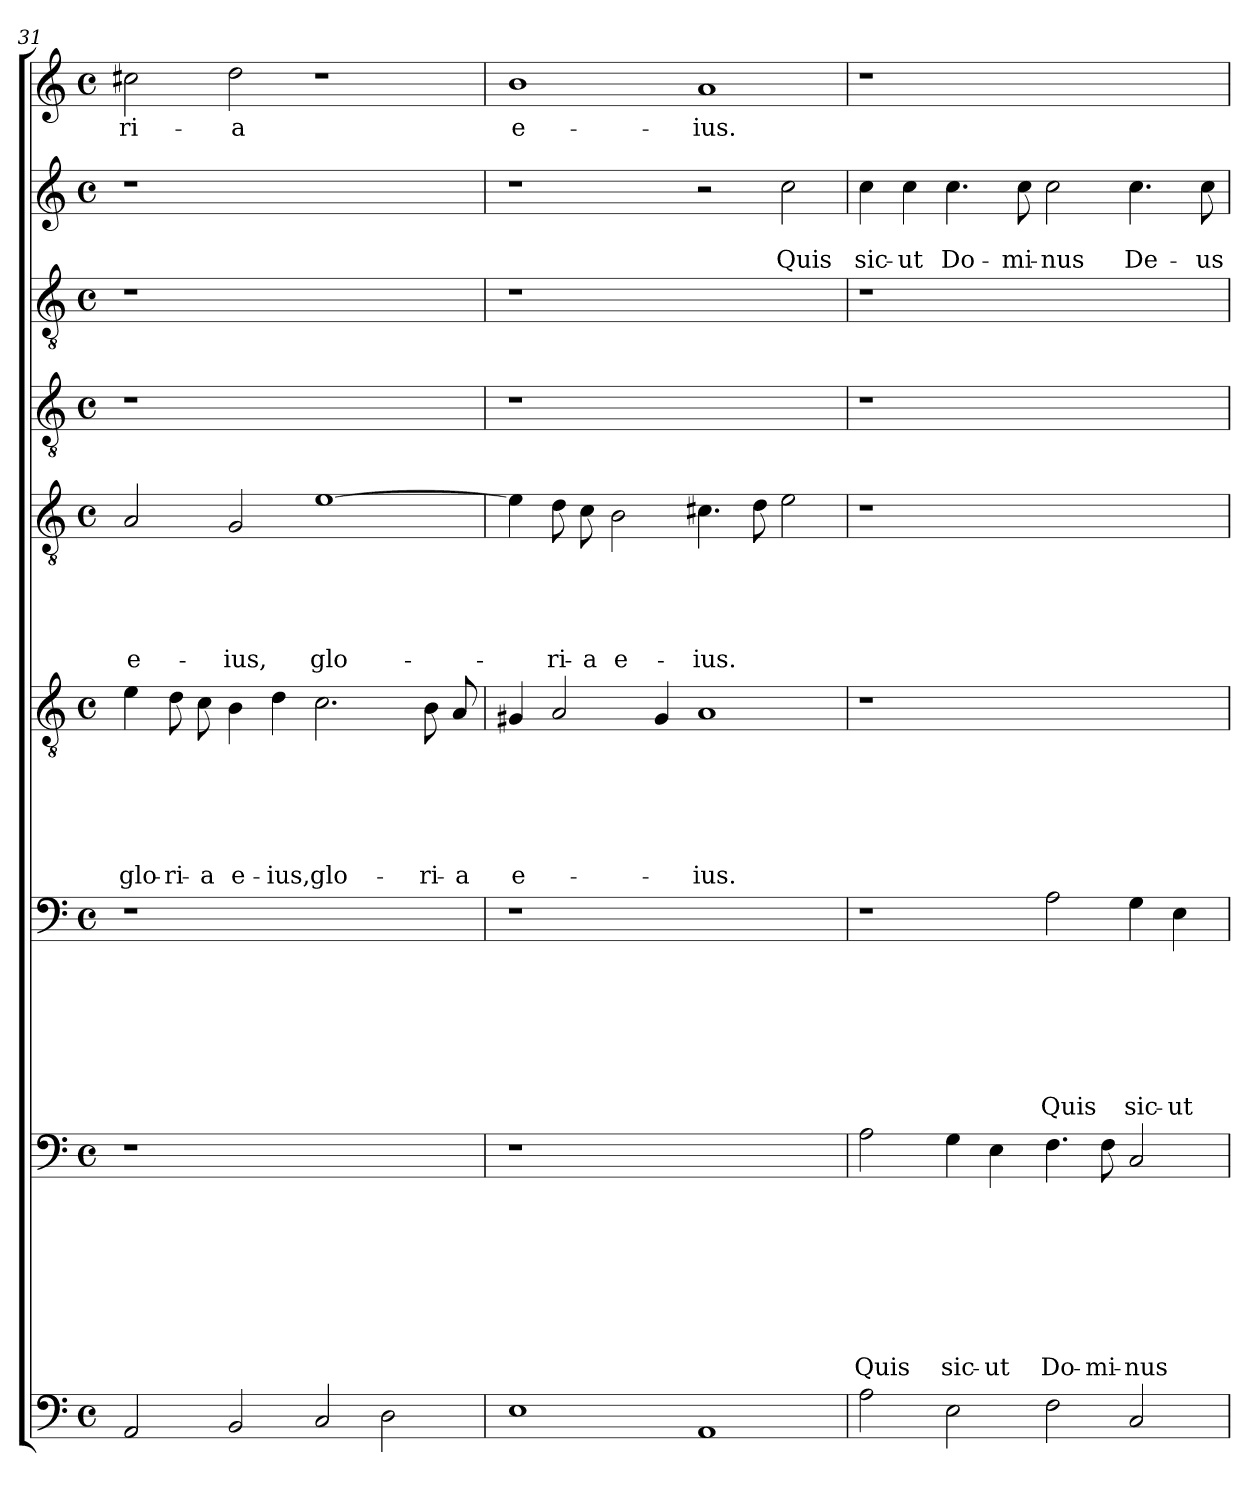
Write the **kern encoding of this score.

**kern	**kern	**text	**text	**text	**text	**text	**text	**text	**text	**kern	**text	**text	**text	**text	**text	**text	**text	**kern	**text	**text	**text	**text	**text	**text	**kern	**text	**text	**text	**text	**text	**kern	**kern	**kern	**text	**text	**kern	**text
*part9	*part8	*part8	*part8	*part8	*part8	*part8	*part8	*part8	*part8	*part7	*part7	*part7	*part7	*part7	*part7	*part7	*part7	*part6	*part6	*part6	*part6	*part6	*part6	*part6	*part5	*part5	*part5	*part5	*part5	*part5	*part4	*part3	*part2	*part2	*part2	*part1	*part1
*staff9	*staff8	*staff8	*staff8	*staff8	*staff8	*staff8	*staff8	*staff8	*staff8	*staff7	*staff7	*staff7	*staff7	*staff7	*staff7	*staff7	*staff7	*staff6	*staff6	*staff6	*staff6	*staff6	*staff6	*staff6	*staff5	*staff5	*staff5	*staff5	*staff5	*staff5	*staff4	*staff3	*staff2	*staff2	*staff2	*staff1	*staff1
!!LO:LB:g=z
*clefF4	*clefF4	*	*	*	*	*	*	*	*	*clefF4	*	*	*	*	*	*	*	*clefGv2	*	*	*	*	*	*	*clefGv2	*	*	*	*	*	*clefGv2	*clefGv2	*clefG2	*	*	*clefG2	*
*k[]	*k[]	*	*	*	*	*	*	*	*	*k[]	*	*	*	*	*	*	*	*k[]	*	*	*	*	*	*	*k[]	*	*	*	*	*	*k[]	*k[]	*k[]	*	*	*k[]	*
*C:	*C:	*	*	*	*	*	*	*	*	*C:	*	*	*	*	*	*	*	*C:	*	*	*	*	*	*	*C:	*	*	*	*	*	*C:	*C:	*C:	*	*	*C:	*
*M4/4	*M4/4	*	*	*	*	*	*	*	*	*M4/4	*	*	*	*	*	*	*	*M4/4	*	*	*	*	*	*	*M4/4	*	*	*	*	*	*M4/4	*M4/4	*M4/4	*	*	*M4/4	*
*met(c)	*met(c)	*	*	*	*	*	*	*	*	*met(c)	*	*	*	*	*	*	*	*met(c)	*	*	*	*	*	*	*met(c)	*	*	*	*	*	*met(c)	*met(c)	*met(c)	*	*	*met(c)	*
=31	=31	=31	=31	=31	=31	=31	=31	=31	=31	=31	=31	=31	=31	=31	=31	=31	=31	=31	=31	=31	=31	=31	=31	=31	=31	=31	=31	=31	=31	=31	=31	=31	=31	=31	=31	=31	=31
2AA/	1r	.	.	.	.	.	.	.	.	1r	.	.	.	.	.	.	.	4e\	.	.	.	.	.	glo-	2A/	.	.	.	.	e-	1r	1r	1r	.	.	2cc#X\	-ri-
.	.	.	.	.	.	.	.	.	.	.	.	.	.	.	.	.	.	8d\	.	.	.	.	.	-ri-	.	.	.	.	.	.	.	.	.	.	.	.	.
.	.	.	.	.	.	.	.	.	.	.	.	.	.	.	.	.	.	8c\	.	.	.	.	.	-a	.	.	.	.	.	.	.	.	.	.	.	.	.
2BB/	.	.	.	.	.	.	.	.	.	.	.	.	.	.	.	.	.	4B\	.	.	.	.	.	e-	2G/	.	.	.	.	-ius,	.	.	.	.	.	2dd\	-a
.	.	.	.	.	.	.	.	.	.	.	.	.	.	.	.	.	.	4d\	.	.	.	.	.	-ius,	.	.	.	.	.	.	.	.	.	.	.	.	.
2C/	1ryy	.	.	.	.	.	.	.	.	1ryy	.	.	.	.	.	.	.	2.c\	.	.	.	.	.	glo-	[1e	.	.	.	.	glo-	1ryy	1ryy	1ryy	.	.	1r	.
2D\	.	.	.	.	.	.	.	.	.	.	.	.	.	.	.	.	.	.	.	.	.	.	.	.	.	.	.	.	.	.	.	.	.	.	.	.	.
.	.	.	.	.	.	.	.	.	.	.	.	.	.	.	.	.	.	8B\	.	.	.	.	.	-ri-	.	.	.	.	.	.	.	.	.	.	.	.	.
.	.	.	.	.	.	.	.	.	.	.	.	.	.	.	.	.	.	8A/	.	.	.	.	.	-a	.	.	.	.	.	.	.	.	.	.	.	.	.
=32	=32	=32	=32	=32	=32	=32	=32	=32	=32	=32	=32	=32	=32	=32	=32	=32	=32	=32	=32	=32	=32	=32	=32	=32	=32	=32	=32	=32	=32	=32	=32	=32	=32	=32	=32	=32	=32
1E	1r	.	.	.	.	.	.	.	.	1r	.	.	.	.	.	.	.	4G#X/	.	.	.	.	.	e-	4e\]	.	.	.	.	.	1r	1r	1r	.	.	1b	e-
.	.	.	.	.	.	.	.	.	.	.	.	.	.	.	.	.	.	2A/	.	.	.	.	.	.	8d\	.	.	.	.	-ri-	.	.	.	.	.	.	.
.	.	.	.	.	.	.	.	.	.	.	.	.	.	.	.	.	.	.	.	.	.	.	.	.	8c\	.	.	.	.	-a	.	.	.	.	.	.	.
.	.	.	.	.	.	.	.	.	.	.	.	.	.	.	.	.	.	.	.	.	.	.	.	.	2B\	.	.	.	.	e-	.	.	.	.	.	.	.
.	.	.	.	.	.	.	.	.	.	.	.	.	.	.	.	.	.	4G#/	.	.	.	.	.	.	.	.	.	.	.	.	.	.	.	.	.	.	.
1AA	1ryy	.	.	.	.	.	.	.	.	1ryy	.	.	.	.	.	.	.	1A	.	.	.	.	.	-ius.	4.c#X\	.	.	.	.	-ius.	1ryy	1ryy	2r	.	.	1a	-ius.
.	.	.	.	.	.	.	.	.	.	.	.	.	.	.	.	.	.	.	.	.	.	.	.	.	8d\	.	.	.	.	.	.	.	.	.	.	.	.
.	.	.	.	.	.	.	.	.	.	.	.	.	.	.	.	.	.	.	.	.	.	.	.	.	2e\	.	.	.	.	.	.	.	2cc\	.	Quis	.	.
=33	=33	=33	=33	=33	=33	=33	=33	=33	=33	=33	=33	=33	=33	=33	=33	=33	=33	=33	=33	=33	=33	=33	=33	=33	=33	=33	=33	=33	=33	=33	=33	=33	=33	=33	=33	=33	=33
2A\	2A\	.	.	.	.	.	.	.	Quis	1r	.	.	.	.	.	.	.	1r	.	.	.	.	.	.	1r	.	.	.	.	.	1r	1r	4cc\	.	sic-	1r	.
.	.	.	.	.	.	.	.	.	.	.	.	.	.	.	.	.	.	.	.	.	.	.	.	.	.	.	.	.	.	.	.	.	4cc\	.	-ut	.	.
2E\	4G\	.	.	.	.	.	.	.	sic-	.	.	.	.	.	.	.	.	.	.	.	.	.	.	.	.	.	.	.	.	.	.	.	4.cc\	.	Do-	.	.
.	4E\	.	.	.	.	.	.	.	-ut	.	.	.	.	.	.	.	.	.	.	.	.	.	.	.	.	.	.	.	.	.	.	.	.	.	.	.	.
.	.	.	.	.	.	.	.	.	.	.	.	.	.	.	.	.	.	.	.	.	.	.	.	.	.	.	.	.	.	.	.	.	8cc\	.	-mi-	.	.
2F\	4.F\	.	.	.	.	.	.	.	Do-	2A\	.	.	.	.	.	.	Quis	1ryy	.	.	.	.	.	.	1ryy	.	.	.	.	.	1ryy	1ryy	2cc\	.	-nus	1ryy	.
.	8F\	.	.	.	.	.	.	.	-mi-	.	.	.	.	.	.	.	.	.	.	.	.	.	.	.	.	.	.	.	.	.	.	.	.	.	.	.	.
2C/	2C/	.	.	.	.	.	.	.	-nus	4G\	.	.	.	.	.	.	sic-	.	.	.	.	.	.	.	.	.	.	.	.	.	.	.	4.cc\	.	De-	.	.
.	.	.	.	.	.	.	.	.	.	4E\	.	.	.	.	.	.	-ut	.	.	.	.	.	.	.	.	.	.	.	.	.	.	.	.	.	.	.	.
.	.	.	.	.	.	.	.	.	.	.	.	.	.	.	.	.	.	.	.	.	.	.	.	.	.	.	.	.	.	.	.	.	8cc\	.	-us	.	.
=	=	=	=	=	=	=	=	=	=	=	=	=	=	=	=	=	=	=	=	=	=	=	=	=	=	=	=	=	=	=	=	=	=	=	=	=	=
*-	*-	*-	*-	*-	*-	*-	*-	*-	*-	*-	*-	*-	*-	*-	*-	*-	*-	*-	*-	*-	*-	*-	*-	*-	*-	*-	*-	*-	*-	*-	*-	*-	*-	*-	*-	*-	*-
